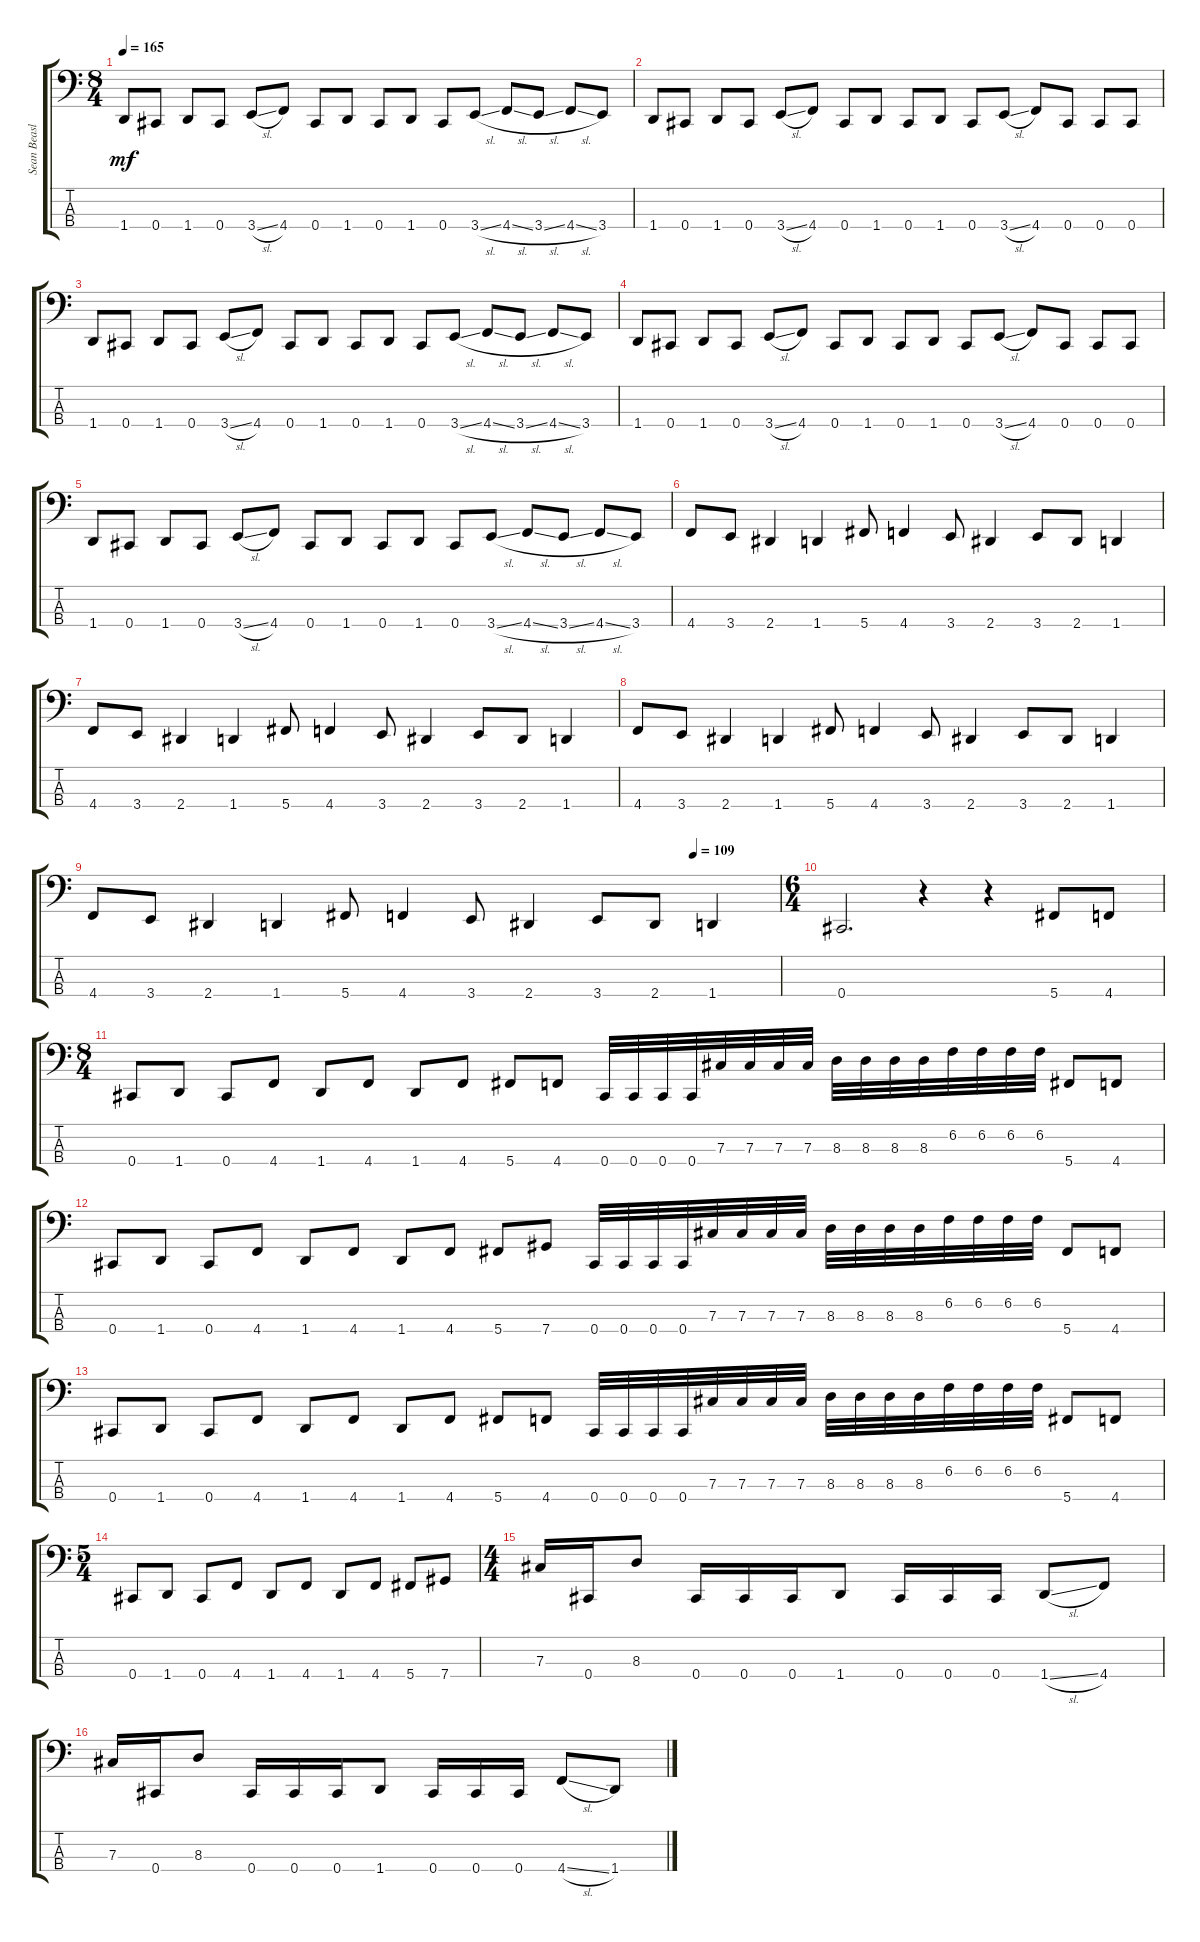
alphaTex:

\track ("Sean Beasley" "Sean Beasl") {instrument electricbassfinger}
\staff {score tabs}
\tuning (E2 B1 Gb1 Db1) {hide}
\ts (8 4)
\tempo 165
\clef f4
\ks c
1.4.8{dy mf} 0.4.8 1.4.8 0.4.8 3.4{sl}.8 4.4.8 0.4.8 1.4.8 0.4.8 1.4.8 0.4.8 3.4{sl}.8 4.4{sl}.8 3.4{sl}.8 4.4{sl}.8 3.4.8 |
1.4.8 0.4.8 1.4.8 0.4.8 3.4{sl}.8 4.4.8 0.4.8 1.4.8 0.4.8 1.4.8 0.4.8 3.4{sl}.8 4.4.8 0.4.8 0.4.8 0.4.8 |
1.4.8 0.4.8 1.4.8 0.4.8 3.4{sl}.8 4.4.8 0.4.8 1.4.8 0.4.8 1.4.8 0.4.8 3.4{sl}.8 4.4{sl}.8 3.4{sl}.8 4.4{sl}.8 3.4.8 |
1.4.8 0.4.8 1.4.8 0.4.8 3.4{sl}.8 4.4.8 0.4.8 1.4.8 0.4.8 1.4.8 0.4.8 3.4{sl}.8 4.4.8 0.4.8 0.4.8 0.4.8 |
1.4.8 0.4.8 1.4.8 0.4.8 3.4{sl}.8 4.4.8 0.4.8 1.4.8 0.4.8 1.4.8 0.4.8 3.4{sl}.8 4.4{sl}.8 3.4{sl}.8 4.4{sl}.8 3.4.8 |
\section ("" "")
4.4.8 3.4.8 2.4.4 1.4.4 5.4.8 4.4.4 3.4.8 2.4.4 3.4.8 2.4.8 1.4.4 |
4.4.8 3.4.8 2.4.4 1.4.4 5.4.8 4.4.4 3.4.8 2.4.4 3.4.8 2.4.8 1.4.4 |
4.4.8 3.4.8 2.4.4 1.4.4 5.4.8 4.4.4 3.4.8 2.4.4 3.4.8 2.4.8 1.4.4 |
\tempo (109 0.875)
4.4.8 3.4.8 2.4.4 1.4.4 5.4.8 4.4.4 3.4.8 2.4.4 3.4.8 2.4.8 1.4.4 |
\ts (6 4)
\section ("" "")
0.4.2{d} r.4 r.4 5.4.8 4.4.8 |
\ts (8 4)
0.4.8 1.4.8 0.4.8 4.4.8 1.4.8 4.4.8 1.4.8 4.4.8 5.4.8 4.4.8 0.4.32 0.4.32 0.4.32 0.4.32 7.3.32 7.3.32 7.3.32 7.3.32 8.3.32 8.3.32 8.3.32 8.3.32 6.2.32 6.2.32 6.2.32 6.2.32 5.4.8 4.4.8 |
0.4.8 1.4.8 0.4.8 4.4.8 1.4.8 4.4.8 1.4.8 4.4.8 5.4.8 7.4.8 0.4.32 0.4.32 0.4.32 0.4.32 7.3.32 7.3.32 7.3.32 7.3.32 8.3.32 8.3.32 8.3.32 8.3.32 6.2.32 6.2.32 6.2.32 6.2.32 5.4.8 4.4.8 |
0.4.8 1.4.8 0.4.8 4.4.8 1.4.8 4.4.8 1.4.8 4.4.8 5.4.8 4.4.8 0.4.32 0.4.32 0.4.32 0.4.32 7.3.32 7.3.32 7.3.32 7.3.32 8.3.32 8.3.32 8.3.32 8.3.32 6.2.32 6.2.32 6.2.32 6.2.32 5.4.8 4.4.8 |
\ts (5 4)
0.4.8 1.4.8 0.4.8 4.4.8 1.4.8 4.4.8 1.4.8 4.4.8 5.4.8 7.4.8 |
\ts (4 4)
\section ("" "")
7.3.16 0.4.16 8.3.8 0.4.16 0.4.16 0.4.16 1.4.8 0.4.16 0.4.16 0.4.16 1.4{sl}.8 4.4.8 |
7.3.16 0.4.16 8.3.8 0.4.16 0.4.16 0.4.16 1.4.8 0.4.16 0.4.16 0.4.16 4.4{sl}.8 1.4.8
